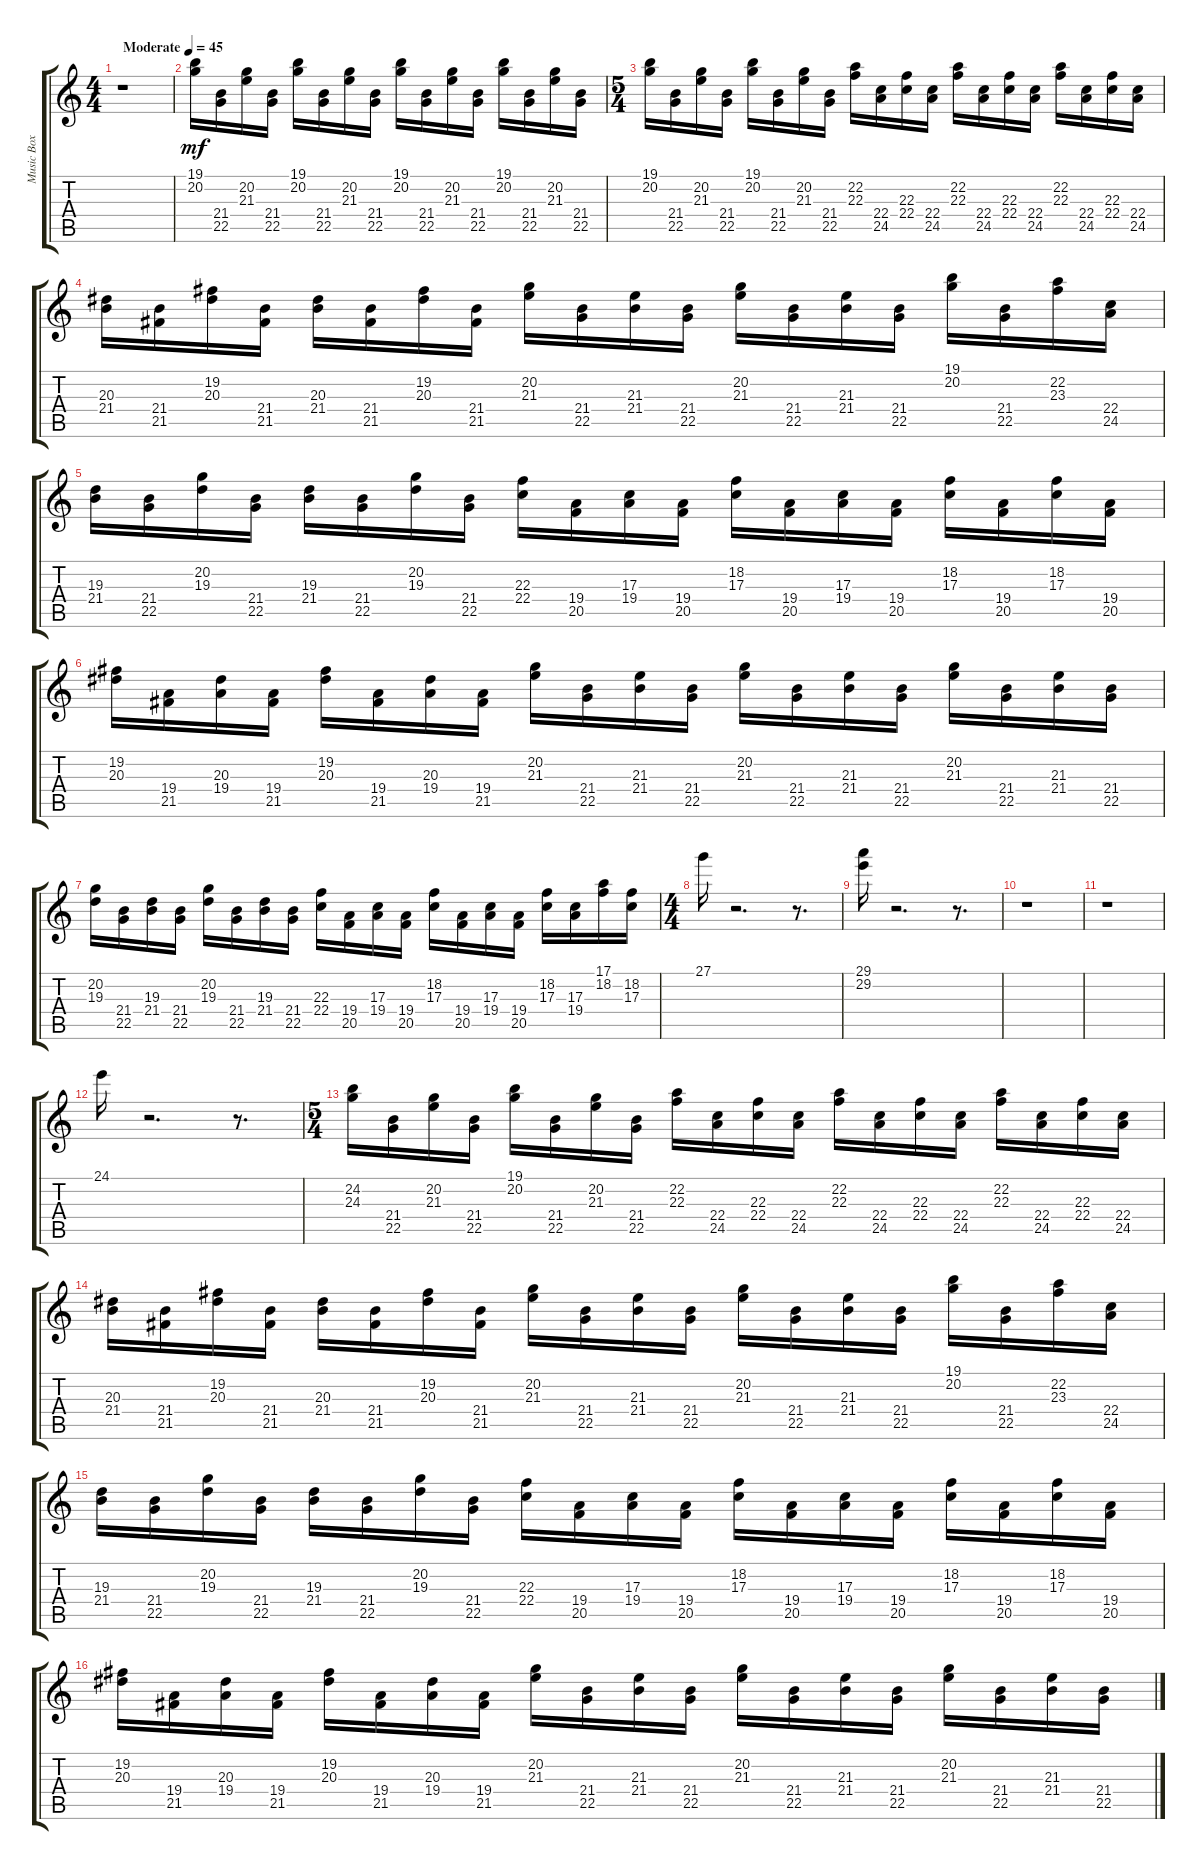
\track ("Music Box" "Music Box") {instrument musicbox}
\staff {score tabs}
\tuning (E4 B3 G3 D3 A2 E2) {hide}
\ts (4 4)
\tempo (45 "Moderate")
\clef g2
\ks c
r.1{dy mf instrument musicbox} |
(19.1 20.2).16 (21.4 22.5).16 (20.2 21.3).16 (21.4 22.5).16 (19.1 20.2).16 (21.4 22.5).16 (20.2 21.3).16 (21.4 22.5).16 (19.1 20.2).16 (21.4 22.5).16 (20.2 21.3).16 (21.4 22.5).16 (19.1 20.2).16 (21.4 22.5).16 (20.2 21.3).16 (21.4 22.5).16 |
\ts (5 4)
(19.1 20.2).16 (21.4 22.5).16 (20.2 21.3).16 (21.4 22.5).16 (19.1 20.2).16 (21.4 22.5).16 (20.2 21.3).16 (21.4 22.5).16 (22.2 22.3).16 (22.4 24.5).16 (22.3 22.4).16 (22.4 24.5).16 (22.2 22.3).16 (22.4 24.5).16 (22.3 22.4).16 (22.4 24.5).16 (22.2 22.3).16 (22.4 24.5).16 (22.3 22.4).16 (22.4 24.5).16 |
(20.3 21.4).16 (21.4 21.5).16 (19.2 20.3).16 (21.4 21.5).16 (20.3 21.4).16 (21.4 21.5).16 (19.2 20.3).16 (21.4 21.5).16 (20.2 21.3).16 (21.4 22.5).16 (21.3 21.4).16 (21.4 22.5).16 (20.2 21.3).16 (21.4 22.5).16 (21.3 21.4).16 (21.4 22.5).16 (19.1 20.2).16 (21.4 22.5).16 (22.2 23.3).16 (22.4 24.5).16 |
(19.3 21.4).16 (21.4 22.5).16 (20.2 19.3).16 (21.4 22.5).16 (19.3 21.4).16 (21.4 22.5).16 (20.2 19.3).16 (21.4 22.5).16 (22.3 22.4).16 (19.4 20.5).16 (17.3 19.4).16 (19.4 20.5).16 (18.2 17.3).16 (19.4 20.5).16 (17.3 19.4).16 (19.4 20.5).16 (18.2 17.3).16 (19.4 20.5).16 (18.2 17.3).16 (19.4 20.5).16 |
(19.2 20.3).16 (19.4 21.5).16 (20.3 19.4).16 (19.4 21.5).16 (19.2 20.3).16 (19.4 21.5).16 (20.3 19.4).16 (19.4 21.5).16 (20.2 21.3).16 (21.4 22.5).16 (21.3 21.4).16 (21.4 22.5).16 (20.2 21.3).16 (21.4 22.5).16 (21.3 21.4).16 (21.4 22.5).16 (20.2 21.3).16 (21.4 22.5).16 (21.3 21.4).16 (21.4 22.5).16 |
(20.2 19.3).16 (21.4 22.5).16 (19.3 21.4).16 (21.4 22.5).16 (20.2 19.3).16 (21.4 22.5).16 (19.3 21.4).16 (21.4 22.5).16 (22.3 22.4).16 (19.4 20.5).16 (17.3 19.4).16 (19.4 20.5).16 (18.2 17.3).16 (19.4 20.5).16 (17.3 19.4).16 (19.4 20.5).16 (18.2 17.3).16 (17.3 19.4).16 (17.1 18.2).16 (18.2 17.3).16 |
\ts (4 4)
27.1.16 r.2{d} r.8{d} |
(29.1 29.2).16 r.2{d} r.8{d} |
r.1 |
r.1 |
24.1.16 r.2{d} r.8{d} |
\ts (5 4)
(24.2 24.3).16 (21.4 22.5).16 (20.2 21.3).16 (21.4 22.5).16 (19.1 20.2).16 (21.4 22.5).16 (20.2 21.3).16 (21.4 22.5).16 (22.2 22.3).16 (22.4 24.5).16 (22.3 22.4).16 (22.4 24.5).16 (22.2 22.3).16 (22.4 24.5).16 (22.3 22.4).16 (22.4 24.5).16 (22.2 22.3).16 (22.4 24.5).16 (22.3 22.4).16 (22.4 24.5).16 |
(20.3 21.4).16 (21.4 21.5).16 (19.2 20.3).16 (21.4 21.5).16 (20.3 21.4).16 (21.4 21.5).16 (19.2 20.3).16 (21.4 21.5).16 (20.2 21.3).16 (21.4 22.5).16 (21.3 21.4).16 (21.4 22.5).16 (20.2 21.3).16 (21.4 22.5).16 (21.3 21.4).16 (21.4 22.5).16 (19.1 20.2).16 (21.4 22.5).16 (22.2 23.3).16 (22.4 24.5).16 |
(19.3 21.4).16 (21.4 22.5).16 (20.2 19.3).16 (21.4 22.5).16 (19.3 21.4).16 (21.4 22.5).16 (20.2 19.3).16 (21.4 22.5).16 (22.3 22.4).16 (19.4 20.5).16 (17.3 19.4).16 (19.4 20.5).16 (18.2 17.3).16 (19.4 20.5).16 (17.3 19.4).16 (19.4 20.5).16 (18.2 17.3).16 (19.4 20.5).16 (18.2 17.3).16 (19.4 20.5).16 |
(19.2 20.3).16 (19.4 21.5).16 (20.3 19.4).16 (19.4 21.5).16 (19.2 20.3).16 (19.4 21.5).16 (20.3 19.4).16 (19.4 21.5).16 (20.2 21.3).16 (21.4 22.5).16 (21.3 21.4).16 (21.4 22.5).16 (20.2 21.3).16 (21.4 22.5).16 (21.3 21.4).16 (21.4 22.5).16 (20.2 21.3).16 (21.4 22.5).16 (21.3 21.4).16 (21.4 22.5).16
